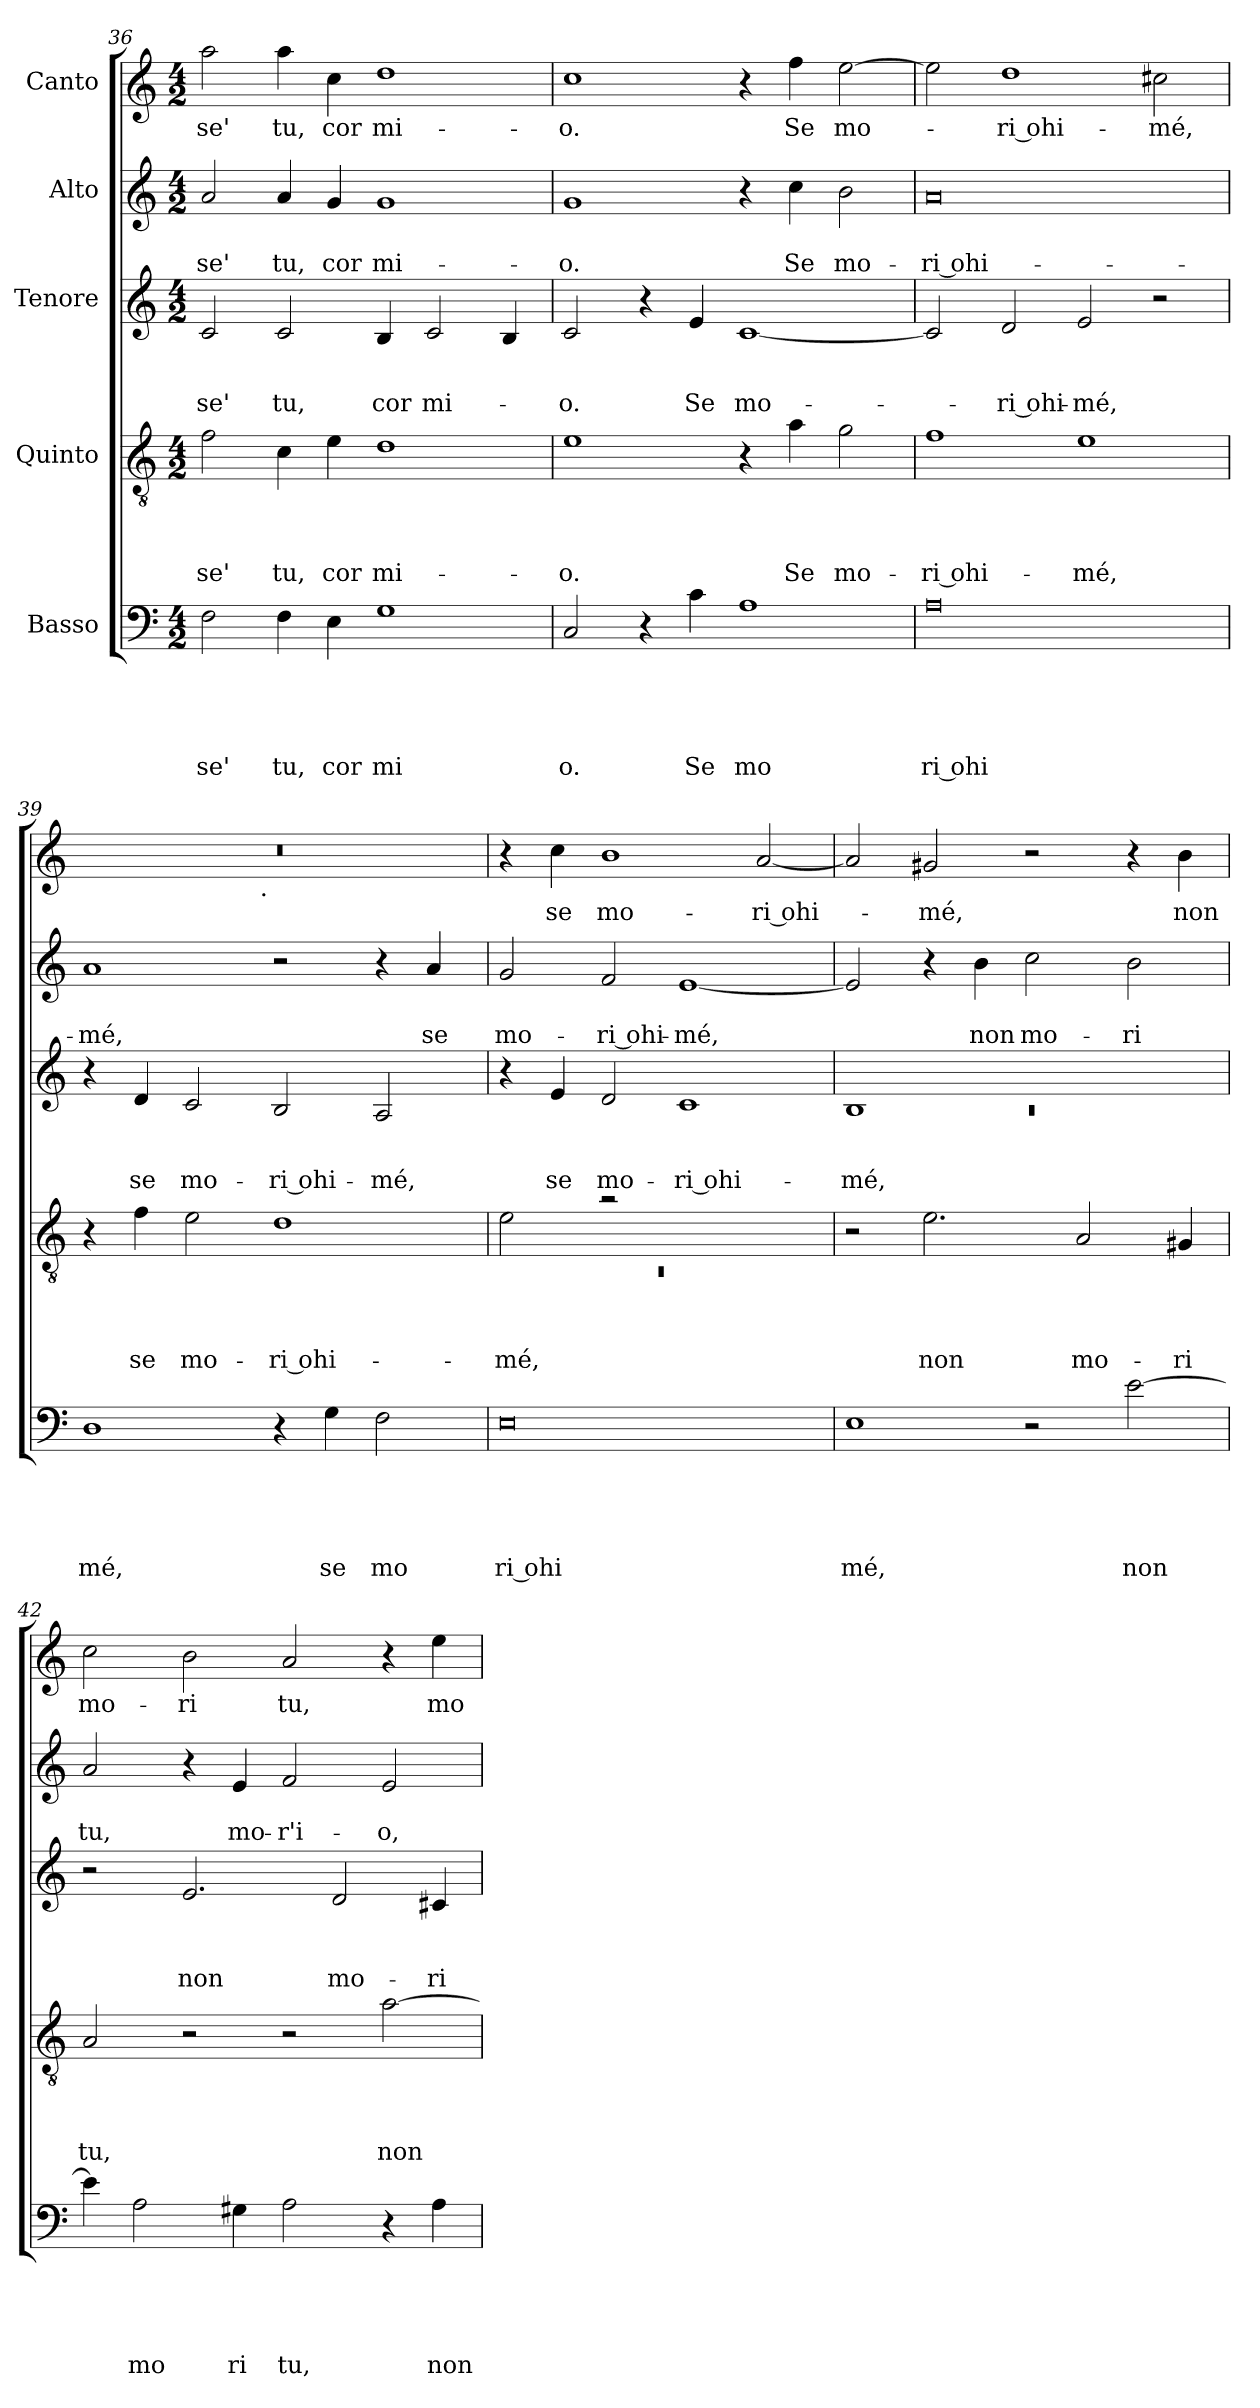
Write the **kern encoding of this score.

**kern	**text	**text	**text	**text	**text	**kern	**text	**text	**text	**text	**kern	**text	**text	**text	**kern	**text	**text	**kern	**text
*part5	*part5	*part5	*part5	*part5	*part5	*part4	*part4	*part4	*part4	*part4	*part3	*part3	*part3	*part3	*part2	*part2	*part2	*part1	*part1
*staff5	*staff5	*staff5	*staff5	*staff5	*staff5	*staff4	*staff4	*staff4	*staff4	*staff4	*staff3	*staff3	*staff3	*staff3	*staff2	*staff2	*staff2	*staff1	*staff1
*I"Basso	*	*	*	*	*	*I"Quinto	*	*	*	*	*I"Tenore	*	*	*	*I"Alto	*	*	*I"Canto	*
*clefF4	*	*	*	*	*	*clefGv2	*	*	*	*	*clefG2	*	*	*	*clefG2	*	*	*clefG2	*
*k[]	*	*	*	*	*	*k[]	*	*	*	*	*k[]	*	*	*	*k[]	*	*	*k[]	*
*C:	*	*	*	*	*	*C:	*	*	*	*	*C:	*	*	*	*C:	*	*	*C:	*
*M4/2	*	*	*	*	*	*M4/2	*	*	*	*	*M4/2	*	*	*	*M4/2	*	*	*M4/2	*
=36	=36	=36	=36	=36	=36	=36	=36	=36	=36	=36	=36	=36	=36	=36	=36	=36	=36	=36	=36
!	!	!	!	!	!LO:LY:b	!	!	!	!	!LO:LY:b	!	!	!	!LO:LY:b	!	!	!LO:LY:b	!	!LO:LY:b
2F\	.	.	.	.	se'	2f\	.	.	.	se'	2c/	.	.	se'	2a/	.	se'	2aa\	se'
!	!	!	!	!	!LO:LY:b	!	!	!	!	!LO:LY:b	!	!	!	!LO:LY:b	!	!	!LO:LY:b	!	!LO:LY:b
4F\	.	.	.	.	tu,	4c\	.	.	.	tu,	2c/	.	.	tu,	4a/	.	tu,	4aa\	tu,
!	!	!	!	!	!LO:LY:b	!	!	!	!	!LO:LY:b	!	!	!	!	!	!	!LO:LY:b	!	!LO:LY:b
4E\	.	.	.	.	cor	4e\	.	.	.	cor	.	.	.	.	4g/	.	cor	4cc\	cor
!	!	!	!	!	!LO:LY:b	!	!	!	!	!LO:LY:b	!	!	!	!LO:LY:b	!	!	!LO:LY:b	!	!LO:LY:b
1G	.	.	.	.	mi	1d	.	.	.	mi-	4B/	.	.	cor	1g	.	mi-	1dd	mi-
!	!	!	!	!	!	!	!	!	!	!	!	!	!	!LO:LY:b	!	!	!	!	!
.	.	.	.	.	.	.	.	.	.	.	2c/	.	.	mi-	.	.	.	.	.
.	.	.	.	.	.	.	.	.	.	.	4B/	.	.	.	.	.	.	.	.
=37	=37	=37	=37	=37	=37	=37	=37	=37	=37	=37	=37	=37	=37	=37	=37	=37	=37	=37	=37
!	!	!	!	!	!LO:LY:b	!	!	!	!	!LO:LY:b	!	!	!	!LO:LY:b	!	!	!LO:LY:b	!	!LO:LY:b
2C/	.	.	.	.	o.	1e	.	.	.	-o.	2c/	.	.	-o.	1g	.	-o.	1cc	-o.
4r	.	.	.	.	.	.	.	.	.	.	4r	.	.	.	.	.	.	.	.
!	!	!	!	!	!LO:LY:b	!	!	!	!	!	!	!	!	!LO:LY:b	!	!	!	!	!
4c\	.	.	.	.	Se	.	.	.	.	.	4e/	.	.	Se	.	.	.	.	.
!	!	!	!	!	!LO:LY:b	!	!	!	!	!	!	!	!	!LO:LY:b	!	!	!	!	!
1A	.	.	.	.	mo	4r	.	.	.	.	[<1c	.	.	mo-	4r	.	.	4r	.
!	!	!	!	!	!	!	!	!	!	!LO:LY:b	!	!	!	!	!	!	!LO:LY:b	!	!LO:LY:b
.	.	.	.	.	.	4a\	.	.	.	Se	.	.	.	.	4cc\	.	Se	4ff\	Se
!	!	!	!	!	!	!	!	!	!	!LO:LY:b	!	!	!	!	!	!	!LO:LY:b	!	!LO:LY:b
.	.	.	.	.	.	2g\	.	.	.	mo-	.	.	.	.	2b\	.	mo-	[>2ee\	mo-
=38	=38	=38	=38	=38	=38	=38	=38	=38	=38	=38	=38	=38	=38	=38	=38	=38	=38	=38	=38
!	!	!	!	!	!LO:LY:b:rj	!	!	!	!	!LO:LY:b:rj	!	!	!	!	!	!	!LO:LY:b:rj	!	!
0A	.	.	.	.	ri ohi	1f	.	.	.	-ri ohi-	(2c/]	.	.	.	0a	.	-ri ohi-	2ee\]	.
!	!	!	!	!	!	!	!	!	!	!	!	!	!	!LO:LY:b:rj	!	!	!	!	!LO:LY:b:rj
.	.	.	.	.	.	.	.	.	.	.	2d/	.	.	-ri ohi-	.	.	.	1dd	-ri ohi-
!	!	!	!	!	!	!	!	!	!	!LO:LY:b	!	!	!	!LO:LY:b	!	!	!	!	!
.	.	.	.	.	.	1e	.	.	.	-mé,	2e/	.	.	-mé,	.	.	.	.	.
!	!	!	!	!	!	!	!	!	!	!	!	!	!	!	!	!	!	!	!LO:LY:b
.	.	.	.	.	.	.	.	.	.	.	2r	.	.	.	.	.	.	2cc#X\	-mé,
=39	=39	=39	=39	=39	=39	=39	=39	=39	=39	=39	=39	=39	=39	=39	=39	=39	=39	=39	=39
!	!	!	!	!	!LO:LY:b	!	!	!	!	!	!	!	!	!	!	!	!LO:LY:b	!	!
*	*	*	*	*	*	*	*	*	*	*	*	*	*	*	*	*	*	*^	*
1D	.	.	.	.	mé,	4r	.	.	.	.	4r	.	.	.	1a	.	-mé,	0r	2ryy	.
!	!	!	!	!	!	!	!	!	!	!LO:LY:b	!	!	!	!LO:LY:b	!	!	!	!	!	!
.	.	.	.	.	.	4f\	.	.	.	se	4d/	.	.	se	.	.	.	.	.	.
!	!	!	!	!	!	!	!	!	!	!LO:LY:b	!	!	!	!LO:LY:b	!	!	!	!	!	!
.	.	.	.	.	.	2e\	.	.	.	mo-	2c/	.	.	mo-	.	.	.	.	4...ryy	.
!	!	!	!	!	!	!	!	!	!	!	!	!	!	!	!	!	!	!	!LO:TX:b:t=.	!
.	.	.	.	.	.	.	.	.	.	.	.	.	.	.	.	.	.	.	1ryy	.
!	!	!	!	!	!	!	!	!	!	!LO:LY:b:rj	!	!	!	!LO:LY:b:rj	!	!	!	!	!	!
4r	.	.	.	.	.	1d	.	.	.	-ri ohi-	2B/	.	.	-ri ohi-	2r	.	.	.	.	.
!	!	!	!	!	!LO:LY:b	!	!	!	!	!	!	!	!	!	!	!	!	!	!	!
4G\	.	.	.	.	se	.	.	.	.	.	.	.	.	.	.	.	.	.	.	.
!	!	!	!	!	!LO:LY:b	!	!	!	!	!	!	!	!	!LO:LY:b	!	!	!	!	!	!
2F\	.	.	.	.	mo	.	.	.	.	.	2A/	.	.	-mé,	4r	.	.	.	.	.
!	!	!	!	!	!	!	!	!	!	!	!	!	!	!	!	!	!LO:LY:b	!	!	!
.	.	.	.	.	.	.	.	.	.	.	.	.	.	.	4a/	.	se	.	.	.
.	.	.	.	.	.	.	.	.	.	.	.	.	.	.	.	.	.	.	32ryy	.
!!LO:LB:g=z
=40	=40	=40	=40	=40	=40	=40	=40	=40	=40	=40	=40	=40	=40	=40	=40	=40	=40	=40	=40	=40
*	*	*	*	*	*	*^	*	*	*	*	*	*	*	*	*	*	*	*	*	*
!	!	!	!	!	!LO:LY:b:rj	!	!LO:N:vis=1	!	!	!	!LO:LY:b	!	!	!	!	!	!	!LO:LY:b	!	!	!
*	*	*	*	*	*	*	*	*	*	*	*	*	*	*	*	*	*	*	*v	*v	*
0E	.	.	.	.	ri ohi	2e\	0rC	.	.	.	-mé,	4r	.	.	.	2g/	.	mo-	4r	.
!	!	!	!	!	!	!	!	!	!	!	!	!	!	!	!LO:LY:b	!	!	!	!	!LO:LY:b
.	.	.	.	.	.	.	.	.	.	.	.	4e/	.	.	se	.	.	.	4cc\	se
!	!	!	!	!	!	!	!	!	!	!	!	!	!	!	!LO:LY:b	!	!	!LO:LY:b:rj	!	!LO:LY:b
.	.	.	.	.	.	2ra	.	.	.	.	.	2d/	.	.	mo-	2f/	.	-ri ohi-	1b	mo-
!	!	!	!	!	!	!	!	!	!	!	!	!	!	!	!LO:LY:b:rj	!	!	!LO:LY:b	!	!
.	.	.	.	.	.	1ryy	.	.	.	.	.	1c	.	.	-ri ohi-	[<1e	.	-mé,	.	.
!	!	!	!	!	!	!	!	!	!	!	!	!	!	!	!	!	!	!	!	!LO:LY:b
.	.	.	.	.	.	.	.	.	.	.	.	.	.	.	.	.	.	.	[<2a/	-ri ohi-
*	*	*	*	*	*	*v	*v	*	*	*	*	*	*	*	*	*	*	*	*	*
=41	=41	=41	=41	=41	=41	=41	=41	=41	=41	=41	=41	=41	=41	=41	=41	=41	=41	=41	=41
*	*	*	*	*	*	*	*	*	*	*	*^	*	*	*	*	*	*	*	*
!	!	!	!	!	!LO:LY:b	!	!	!	!	!	!	!LO:N:vis=1	!	!	!LO:LY:b	!	!	!	!	!
1E	.	.	.	.	mé,	2r	.	.	.	.	1B	0rc	.	.	-mé,	2e/]	.	.	2a/]	.
!	!	!	!	!	!	!	!	!	!	!LO:LY:b	!	!	!	!	!	!	!	!	!	!LO:LY:b
.	.	.	.	.	.	2.e\	.	.	.	non	.	.	.	.	.	4r	.	.	2g#X/	-mé,
!	!	!	!	!	!	!	!	!	!	!	!	!	!	!	!	!	!	!LO:LY:b	!	!
.	.	.	.	.	.	.	.	.	.	.	.	.	.	.	.	4b\	.	non	.	.
!	!	!	!	!	!	!	!	!	!	!	!	!	!	!	!	!	!	!LO:LY:b	!	!
2r	.	.	.	.	.	.	.	.	.	.	1ryy	.	.	.	.	2cc\	.	mo-	2r	.
!	!	!	!	!	!	!	!	!	!	!LO:LY:b	!	!	!	!	!	!	!	!	!	!
.	.	.	.	.	.	2A/	.	.	.	mo-	.	.	.	.	.	.	.	.	.	.
!	!	!	!	!	!LO:LY:b	!	!	!	!	!	!	!	!	!	!	!	!	!LO:LY:b	!	!
[>2e\	.	.	.	.	non	.	.	.	.	.	.	.	.	.	.	2b\	.	-ri	4r	.
!	!	!	!	!	!	!	!	!	!	!LO:LY:b	!	!	!	!	!	!	!	!	!	!LO:LY:b
.	.	.	.	.	.	4G#X/	.	.	.	-ri	.	.	.	.	.	.	.	.	4b\	non
*	*	*	*	*	*	*	*	*	*	*	*v	*v	*	*	*	*	*	*	*	*
=42	=42	=42	=42	=42	=42	=42	=42	=42	=42	=42	=42	=42	=42	=42	=42	=42	=42	=42	=42
!	!	!	!	!	!	!	!	!	!	!LO:LY:b	!	!	!	!	!	!	!LO:LY:b	!	!LO:LY:b
4e\]	.	.	.	.	.	2A/	.	.	.	tu,	2r	.	.	.	2a/	.	tu,	2cc\	mo-
!	!	!	!	!	!LO:LY:b	!	!	!	!	!	!	!	!	!	!	!	!	!	!
2A\	.	.	.	.	mo	.	.	.	.	.	.	.	.	.	.	.	.	.	.
!	!	!	!	!	!	!	!	!	!	!	!	!	!	!LO:LY:b	!	!	!	!	!LO:LY:b
.	.	.	.	.	.	2r	.	.	.	.	2.e/	.	.	non	4r	.	.	2b\	-ri
!	!	!	!	!	!LO:LY:b	!	!	!	!	!	!	!	!	!	!	!	!LO:LY:b	!	!
4G#X\	.	.	.	.	ri	.	.	.	.	.	.	.	.	.	4e/	.	mo-	.	.
!	!	!	!	!	!LO:LY:b	!	!	!	!	!	!	!	!	!	!	!	!LO:LY:b	!	!LO:LY:b
2A\	.	.	.	.	tu,	2r	.	.	.	.	.	.	.	.	2f/	.	-r'i-	2a/	tu,
!	!	!	!	!	!	!	!	!	!	!	!	!	!	!LO:LY:b	!	!	!	!	!
.	.	.	.	.	.	.	.	.	.	.	2d/	.	.	mo-	.	.	.	.	.
!	!	!	!	!	!	!	!	!	!	!LO:LY:b	!	!	!	!	!	!	!LO:LY:b	!	!
4r	.	.	.	.	.	[>2a\	.	.	.	non	.	.	.	.	2e/	.	-o,	4r	.
!	!	!	!	!	!LO:LY:b	!	!	!	!	!	!	!	!	!LO:LY:b	!	!	!	!	!LO:LY:b
4A\	.	.	.	.	non	.	.	.	.	.	4c#X/	.	.	-ri	.	.	.	4ee\	mo-
=	=	=	=	=	=	=	=	=	=	=	=	=	=	=	=	=	=	=	=
*-	*-	*-	*-	*-	*-	*-	*-	*-	*-	*-	*-	*-	*-	*-	*-	*-	*-	*-	*-
